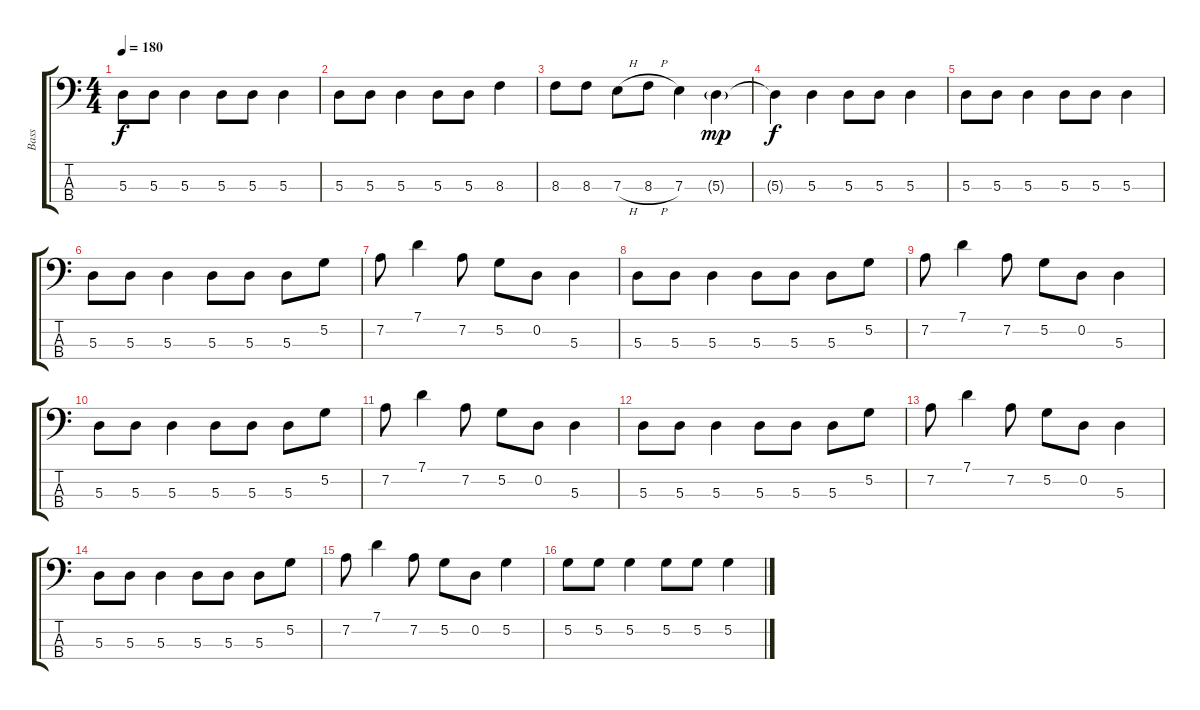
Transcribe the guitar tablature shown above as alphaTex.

\track ("Bass" "Bass") {instrument electricbassfinger}
\staff {score tabs}
\tuning (G2 D2 A1 E1) {hide}
\ts (4 4)
\tempo 180
\clef f4
\ks c
5.3.8{dy f} 5.3.8 5.3.4 5.3.8 5.3.8 5.3.4 |
5.3.8 5.3.8 5.3.4 5.3.8 5.3.8 8.3.4 |
8.3.8 8.3.8 7.3{h}.8 8.3{h}.8 7.3.4 5.3{g}.4{dy mp} |
5.3{t}.4{dy f} 5.3.4 5.3.8 5.3.8 5.3.4 |
5.3.8 5.3.8 5.3.4 5.3.8 5.3.8 5.3.4 |
5.3.8 5.3.8 5.3.4 5.3.8 5.3.8 5.3.8 5.2.8 |
7.2.8 7.1.4 7.2.8 5.2.8 0.2.8 5.3.4 |
5.3.8 5.3.8 5.3.4 5.3.8 5.3.8 5.3.8 5.2.8 |
7.2.8 7.1.4 7.2.8 5.2.8 0.2.8 5.3.4 |
5.3.8 5.3.8 5.3.4 5.3.8 5.3.8 5.3.8 5.2.8 |
7.2.8 7.1.4 7.2.8 5.2.8 0.2.8 5.3.4 |
5.3.8 5.3.8 5.3.4 5.3.8 5.3.8 5.3.8 5.2.8 |
7.2.8 7.1.4 7.2.8 5.2.8 0.2.8 5.3.4 |
5.3.8 5.3.8 5.3.4 5.3.8 5.3.8 5.3.8 5.2.8 |
7.2.8 7.1.4 7.2.8 5.2.8 0.2.8 5.2.4 |
5.2.8 5.2.8 5.2.4 5.2.8 5.2.8 5.2.4
